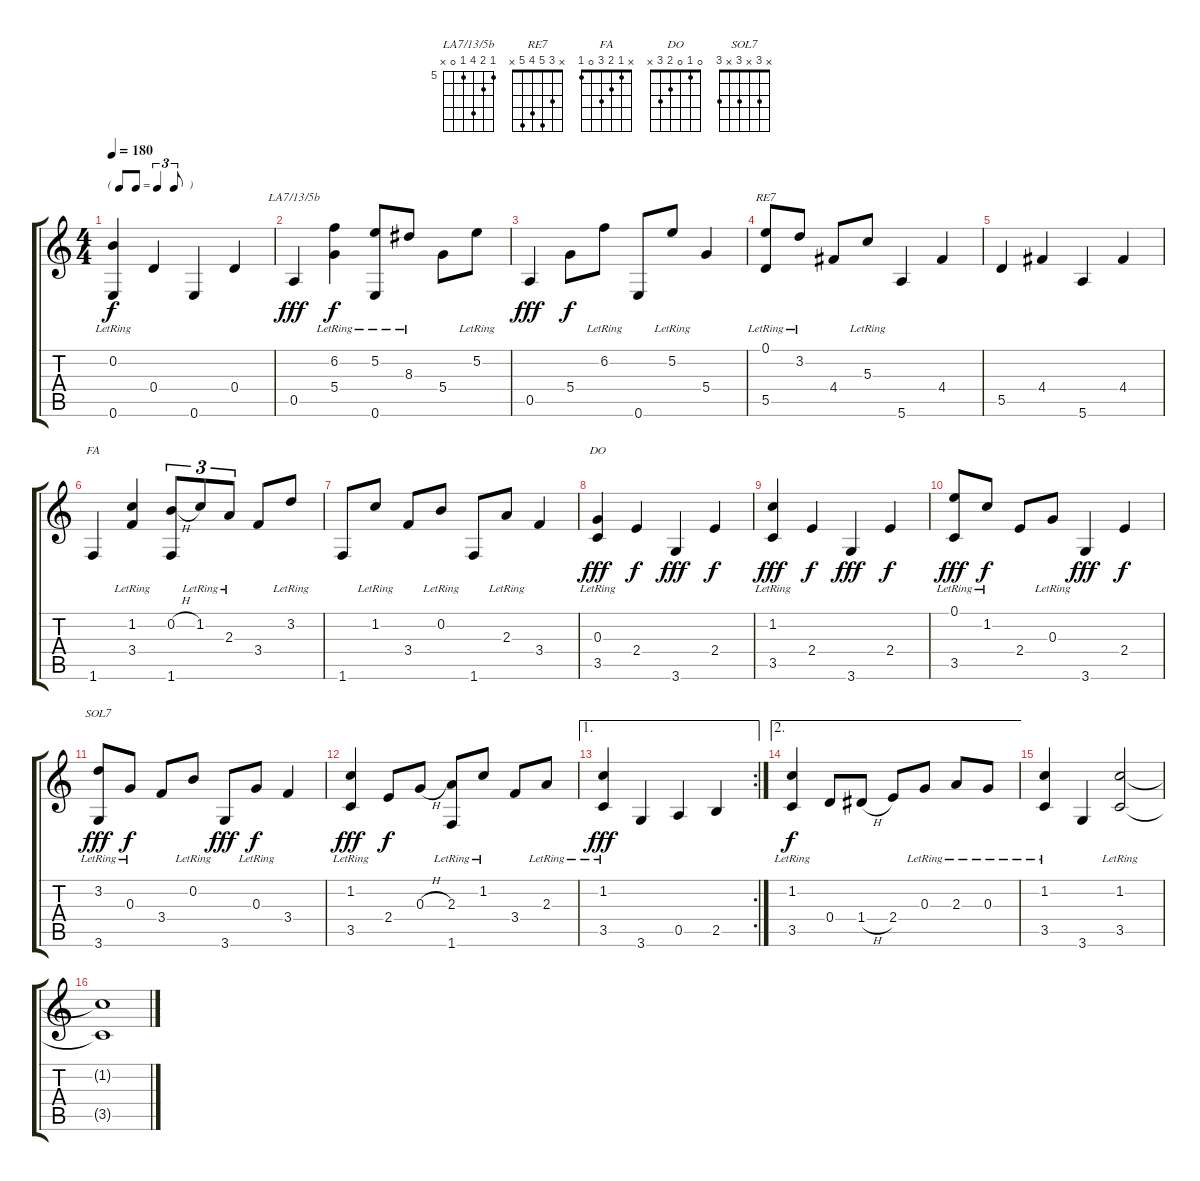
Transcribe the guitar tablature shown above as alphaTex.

\track "" {instrument acousticguitarnylon}
\staff {score tabs}
\tuning (E4 B3 G3 D3 A2 E2) {hide}
\chord ("LA7/13/5b" 5 6 8 5 0 x) {firstfret 5}
\chord ("RE7" x 3 5 4 5 x)
\chord ("FA" x 1 2 3 0 1)
\chord ("DO" 0 1 0 2 3 x)
\chord ("SOL7" x 3 x 3 x 3)
\ts (4 4)
\tf triplet8th
\tempo 180
\clef g2
\ks c
(0.2{lr} 0.6).4{dy f} 0.4.4 0.6.4 0.4.4 |
0.5.4{ch "LA7/13/5b" dy fff} (6.2{lr} 5.4).4{dy f} (5.2{lr} 0.6).8 8.3{lr}.8 5.4.8 5.2{lr}.8 |
0.5.4{dy fff} 5.4.8{dy f} 6.2{lr}.8 0.6.8 5.2{lr}.8 5.4.4 |
(0.1{lr} 5.5).8{ch "RE7"} 3.2{lr}.8 4.4.8 5.3{lr}.8 5.6.4 4.4.4 |
5.5.4 4.4.4 5.6.4 4.4.4 |
1.6.4{ch "FA"} (1.2{lr} 3.4).4 (0.2{h} 1.6).8{tu (3 2)} 1.2{lr}.8{tu (3 2)} 2.3{lr}.8{tu (3 2)} 3.4.8 3.2{lr}.8 |
1.6.8 1.2{lr}.8 3.4.8 0.2{lr}.8 1.6.8 2.3{lr}.8 3.4.4 |
(0.3{lr} 3.5).4{ch "DO" dy fff} 2.4.4{dy f} 3.6.4{dy fff} 2.4.4{dy f} |
(1.2{lr} 3.5).4{dy fff} 2.4.4{dy f} 3.6.4{dy fff} 2.4.4{dy f} |
(0.1{lr} 3.5).8{dy fff} 1.2{lr}.8{dy f} 2.4.8 0.3{lr}.8 3.6.4{dy fff} 2.4.4{dy f} |
(3.2{lr} 3.6).8{ch "SOL7" dy fff} 0.3{lr}.8{dy f} 3.4.8 0.2{lr}.8 3.6.8{dy fff} 0.3{lr}.8{dy f} 3.4.4 |
(1.2{lr} 3.5).4{dy fff} 2.4.8{dy f} 0.3{h}.8 (2.3{lr} 1.6).8 1.2{lr}.8 3.4.8 2.3{lr}.8 |
\ae 1
\rc 2
(1.2{lr} 3.5).4{dy fff} 3.6.4 0.5.4 2.5.4 |
\ae 2
(1.2{lr} 3.5).4{dy f} 0.4.8 1.4{h}.8 2.4.8 0.3{lr}.8 2.3{lr}.8 0.3{lr}.8 |
(1.2{lr} 3.5).4 3.6.4 (1.2{lr} 3.5).2 |
(1.2{t} 3.5{t}).1
